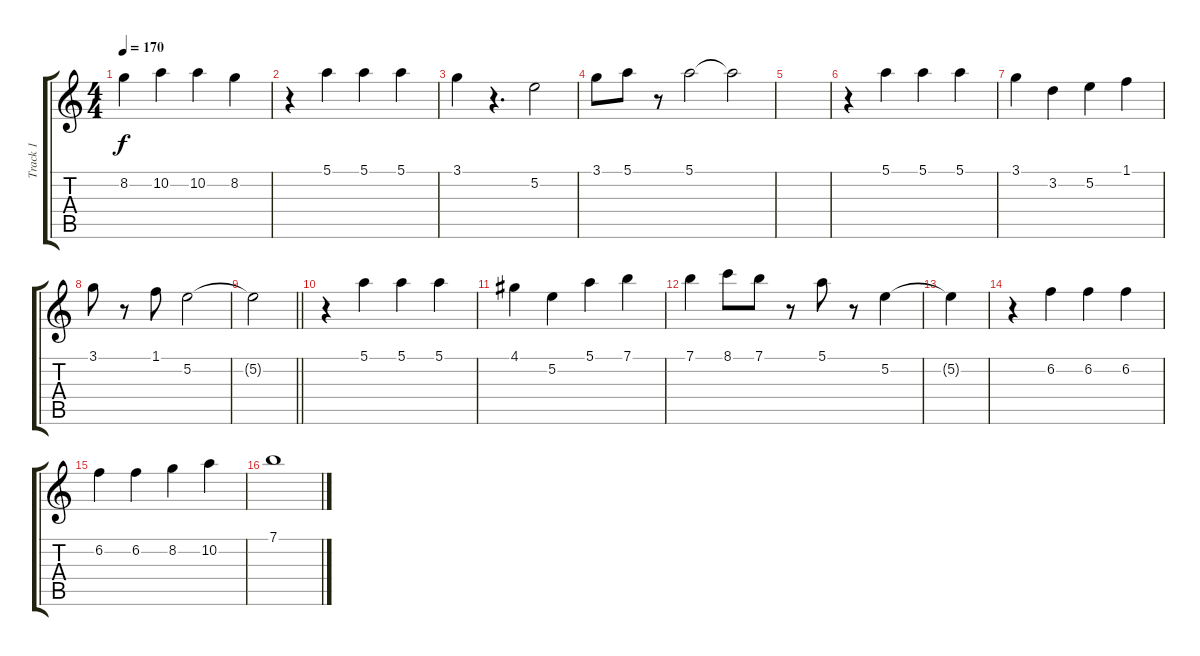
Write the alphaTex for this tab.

\track ("Track 1" "Track 1") {instrument overdrivenguitar}
\staff {score tabs}
\tuning (E4 B3 G3 D3 A2 E2) {hide}
\ts (4 4)
\tempo 170
\clef g2
\ks c
8.2.4{dy f} 10.2.4 10.2.4 8.2.4 |
r.4 5.1.4 5.1.4 5.1.4 |
3.1.4 r.4{d} 5.2.2 |
3.1.8 5.1.8 r.8 5.1.2 5.1{t}.2 |
|
r.4 5.1.4 5.1.4 5.1.4 |
3.1.4 3.2.4 5.2.4 1.1.4 |
3.1.8 r.8 1.1.8 5.2.2 |
\barLineRight lightlight
5.2{t}.2 |
r.4 5.1.4 5.1.4 5.1.4 |
4.1.4 5.2.4 5.1.4 7.1.4 |
7.1.4 8.1.8 7.1.8 r.8 5.1.8 r.8 5.2.4 |
5.2{t}.4 |
r.4 6.2.4 6.2.4 6.2.4 |
6.2.4 6.2.4 8.2.4 10.2.4 |
7.1.1
